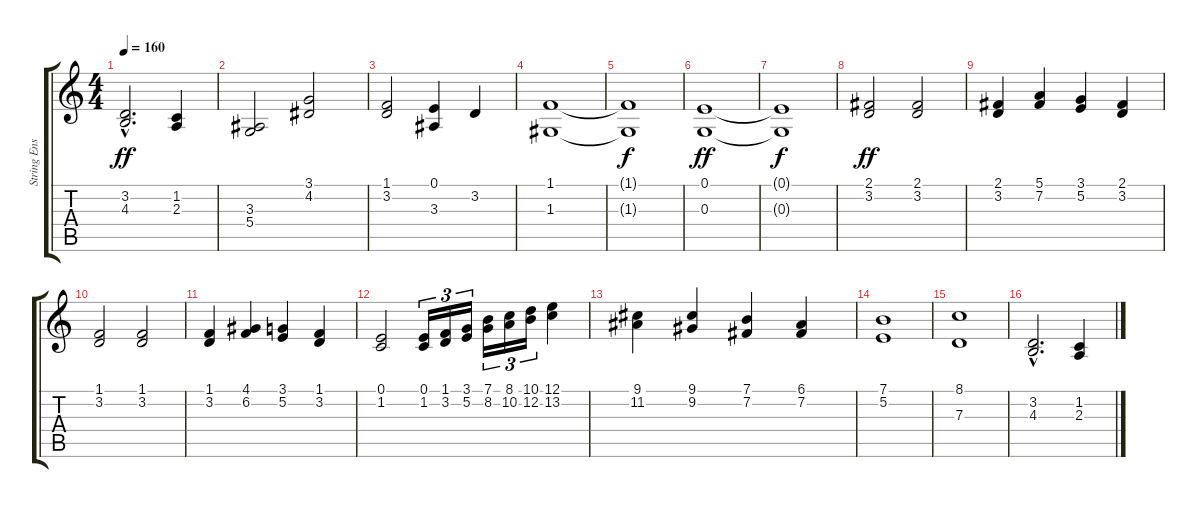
\track ("String Ensemble" "String Ens") {instrument stringensemble1}
\staff {score tabs}
\tuning (E4 B3 G3 D3 A2 E2) {hide}
\ts (4 4)
\section ("" "")
\tempo 160
\clef g2
\ks c
(3.2{hac} 4.3{hac}).2{d dy ff instrument stringensemble1} (1.2 2.3).4 |
(3.3 5.4).2 (3.1 4.2).2 |
(1.1 3.2).2 (0.1 3.3).4 3.2.4 |
(1.1 1.3).1 |
(1.1{t} 1.3{t}).1{dy f} |
(0.1 0.3).1{dy ff} |
(0.1{t} 0.3{t}).1{dy f} |
(2.1 3.2).2{dy ff} (2.1 3.2).2 |
(2.1 3.2).4 (5.1 7.2).4 (3.1 5.2).4 (2.1 3.2).4 |
(1.1 3.2).2 (1.1 3.2).2 |
(1.1 3.2).4 (4.1 6.2).4 (3.1 5.2).4 (1.1 3.2).4 |
(0.1 1.2).2 (0.1 1.2).16{tu (3 2)} (1.1 3.2).16{tu (3 2)} (3.1 5.2).16{tu (3 2)} (7.1 8.2).16{tu (3 2)} (8.1 10.2).16{tu (3 2)} (10.1 12.2).16{tu (3 2)} (12.1 13.2).4 |
(9.1 11.2).4 (9.1 9.2).4 (7.1 7.2).4 (6.1 7.2).4 |
(7.1 5.2).1 |
(8.1 7.3).1 |
(3.2{hac} 4.3{hac}).2{d} (1.2 2.3).4
